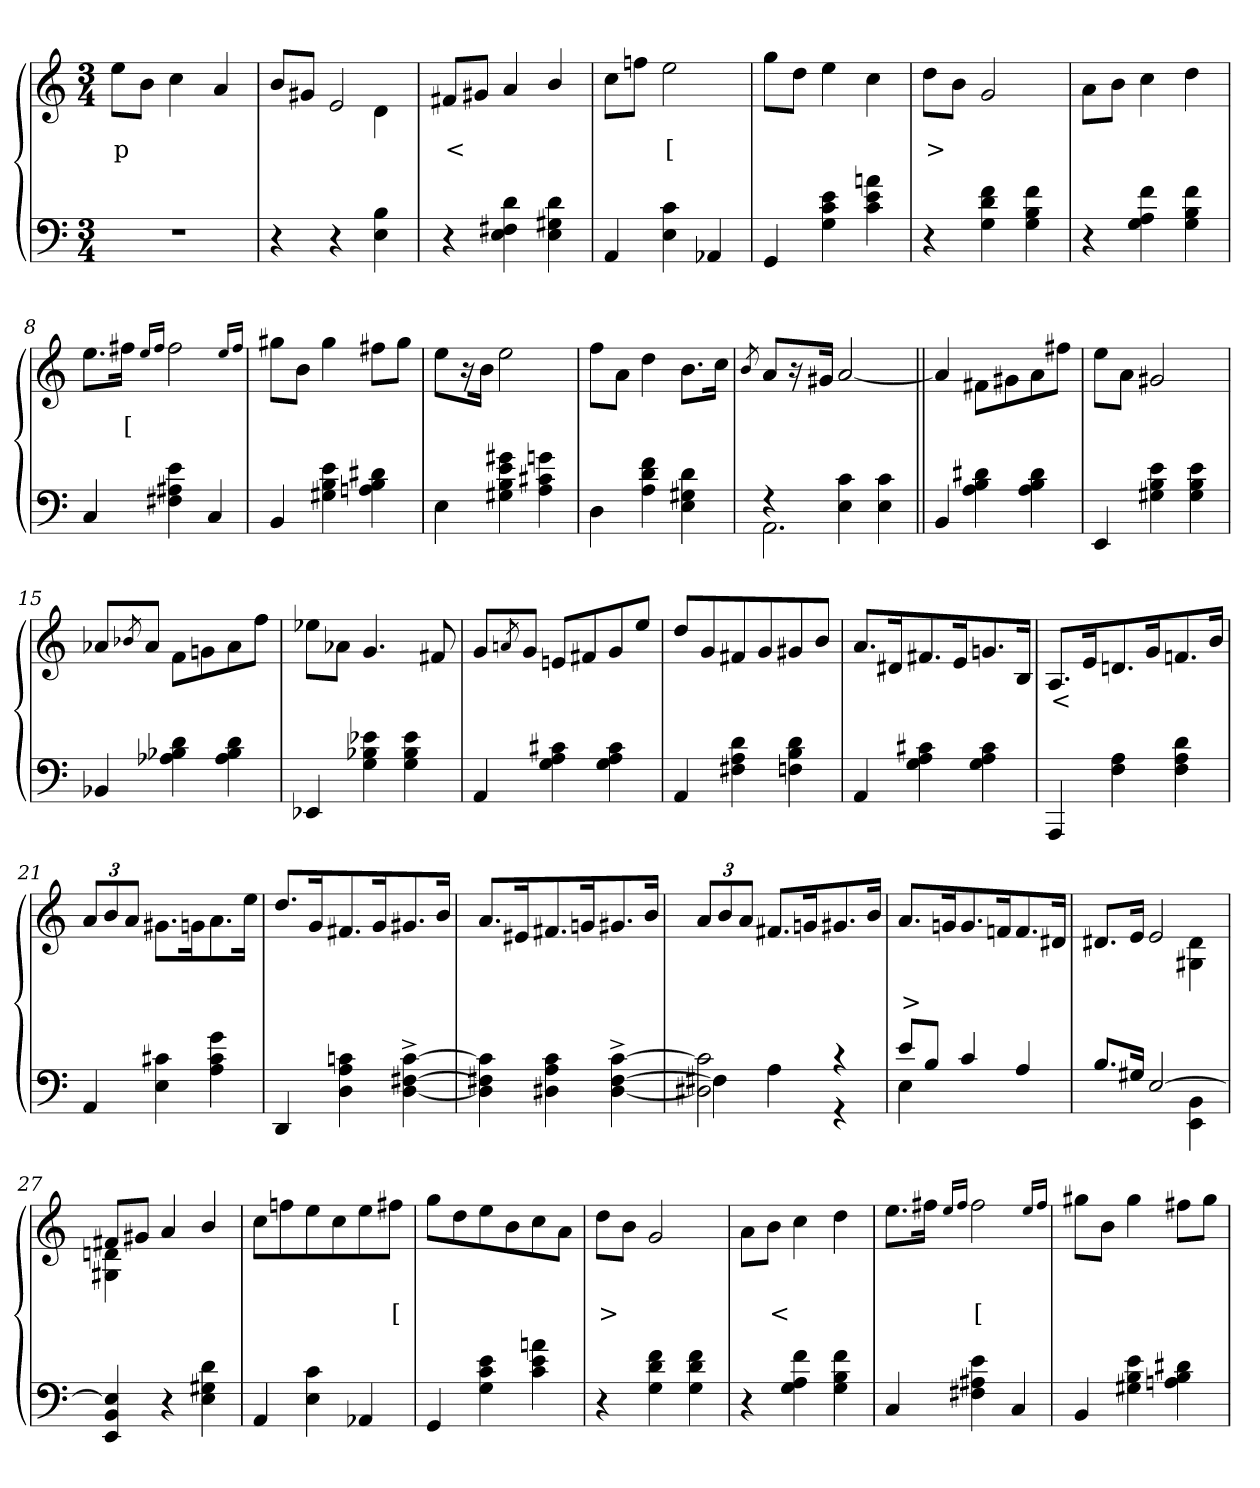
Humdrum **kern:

**kern	**kern	**text
*part2	*part1	*part1
*staff2	*staff1	*staff1
*clefF4	*clefG2	*
*k[]	*k[]	*
*M3/4	*M3/4	*
=1	=1	=1
2.r	8eeL	p
.	8bJ	.
.	4cc	.
.	4a	.
=2	=2	=2
*	*^	*
4r	8bL	2ryy	.
.	8g#XJ	.	.
4r	2e	.	.
4B 4E	.	4d	.
*	*v	*v	*
=3	=3	=3
4r	8f#XL	<
.	8g#XJ	.
4d 4F#X 4E	4a	.
4d 4G#X 4E	4b/	.
=4	=4	=4
4AA	8ccL	.
.	8ffnJ	.
4c 4E	2ee	[
4AA-X	.	.
=5	=5	=5
4GG	8ggL	.
.	8ddJ	.
4e 4c 4G	4ee	.
4an 4e 4c	4cc	.
=6	=6	=6
4r	8ddL	>
.	8bJ	.
4f 4d 4G	2g	.
4f 4B 4G	.	.
=7	=7	=7
4r	8a\L	.
.	8bJ	.
4f 4A 4G	4cc	.
4f 4B 4G	4dd	.
=8	=8	=8
4C	8.eeL	.
.	16ff#XJk	[
.	16qqee/LL	.
.	16qqff#/JJ	.
4e 4A#X 4F#X	2ff#	.
4C	.	.
.	16qqee/LL	.
.	16qqff#/JJ	.
=9	=9	=9
4BB	8gg#XL	.
.	8bJ	.
4e 4B 4G#X	4gg#	.
4d#X 4B 4An	8ff#XL	.
.	8gg#J	.
=10	=10	=10
4E	8eeL	.
.	16r	.
.	16bJk	.
4g#X 4e 4B 4G#X	2ee	.
4gn 4c#X 4A	.	.
=11	=11	=11
4D	8ffL	.
.	8aJ	.
4f 4d 4A	4dd	.
4d 4G#X 4E	8.bL	.
.	16ccJk	.
=12	=12	=12
.	8qb/	.
*^	*	*
4r	2.AA	8a/L	.
.	.	16r	.
.	.	16g#XJk	.
4c\ 4E\	.	[2a	.
4c\ 4E\	.	.	.
*v	*v	*	*
=13||	=13||	=13||
4BB	4a]	.
4d#X 4B 4A	8f#XL	.
.	8g#X	.
4d# 4B 4A	8a	.
.	8ff#J	.
=14	=14	=14
4EE	8ee\L	.
.	8aJ	.
4e 4B 4G#X	2g#X	.
4e 4B 4G#	.	.
=15	=15	=15
4BB-X	8a-XL	.
.	8qb-X/	.
.	8a-J	.
4d 4B- 4A-X	8fL	.
.	8gn	.
4d 4B- 4A-	8a-	.
.	8ffJ	.
=16	=16	=16
4EE-X	8ee-X\L	.
.	8a-XJ	.
4e- 4B-X 4G	4.g	.
4e- 4B- 4G	.	.
.	8f#X	.
=17	=17	=17
4AA	8gL	.
.	8qan/	.
.	8gJ	.
4c#X 4A 4G	8enL	.
.	8f#X	.
4c# 4A 4G	8g	.
.	8eeJ	.
=18	=18	=18
4AA	8ddL	.
.	8g	.
4d 4A 4F#X	8f#X	.
.	8g	.
4d 4B 4Fn	8g#X	.
.	8bJ	.
=19	=19	=19
4AA	8.aL	.
.	16d#X	.
4c#X 4A 4G	8.f#X	.
.	16e	.
4c# 4A 4G	8.gn	.
.	16BJk	.
=20	=20	=20
4AAA	8.AL	<
.	16e	.
4A 4F	8.dn	.
.	16g	.
4d 4A 4F	8.fn	.
.	16bJk	.
=21	=21	=21
4AA	12aL	.
.	12b	.
.	12aJ	.
4c#X 4E	8.g#XL	.
.	16gn	.
4g 4c# 4A	8.a	.
.	16eeJk	.
=22	=22	=22
4DD	8.ddL	.
.	16g	.
4cn 4A 4D	8.f#X	.
.	16g	.
[4c^> [4F#X^> [4D^>	8.g#X	.
.	16bJk	.
=23	=23	=23
4c] 4F#X] 4D]	8.aL	.
.	16e#X	.
4c 4A 4D#X	8.f#X	.
.	16gn	.
[4c^> [4F#^> [4D#^>	8.g#X	.
.	16bJk	.
=24	=24	=24
*^	*	*
2c\] 2D#X\]	4F#X]	12aL	.
.	.	12b	.
.	.	12aJ	.
.	4A	8.f#XL	.
.	.	16gn	.
4r	4r	8.g#X	.
.	.	16bJk	.
=25	=25	=25	=25
8eL	4E	8.aL	>
8BJ	.	.	.
.	.	16gn	.
4c/	2ryy	8.g	.
.	.	16fn	.
4A/	.	8.f	.
.	.	16d#XJk	.
=26	=26	=26	=26
*	*	*^	*
8.B/L	2ryy	8.d#XL	2ryy	.
16G#XJk	.	16eJk	.	.
[2E	.	2e	.	.
.	4BB 4EE	.	4d# 4G#X	.
*v	*v	*	*	*
=27	=27	=27	=27
4E] 4BB 4EE	8f#XL	4dn 4G#	.
.	8g#XJ	.	.
4r	4a	2ryy	.
4d 4G#X 4E	4b/	.	.
*	*v	*v	*
=28	=28	=28
4AA	8ccL	.
.	8ffn	.
4c 4E	8ee	.
.	8cc	.
4AA-X	8ee	.
.	8ff#XJ	[
=29	=29	=29
4GG	8ggL	.
.	8dd	.
4e 4c 4G	8ee	.
.	8b	.
4an 4e 4c	8cc	.
.	8aJ	.
=30	=30	=30
4r	8ddL	>
.	8bJ	.
4f 4d 4G	2g	.
4f 4d 4G	.	.
=31	=31	=31
4r	8a\L	.
.	8bJ	<
4f 4A 4G	4cc	.
4f 4B 4G	4dd	.
=32	=32	=32
4C	8.eeL	.
.	16ff#XJk	.
.	16qqee/LL	.
.	16qqff#/JJ	.
4e 4A#X 4F#X	2ff#	[
4C	.	.
.	16qqee/LL	.
.	16qqff#/JJ	.
=33	=33	=33
4BB	8gg#XL	.
.	8bJ	.
4e 4B 4G#X	4gg#	.
4d#X 4B 4An	8ff#XL	.
.	8gg#J	.
=	=	=
*-	*-	*-
